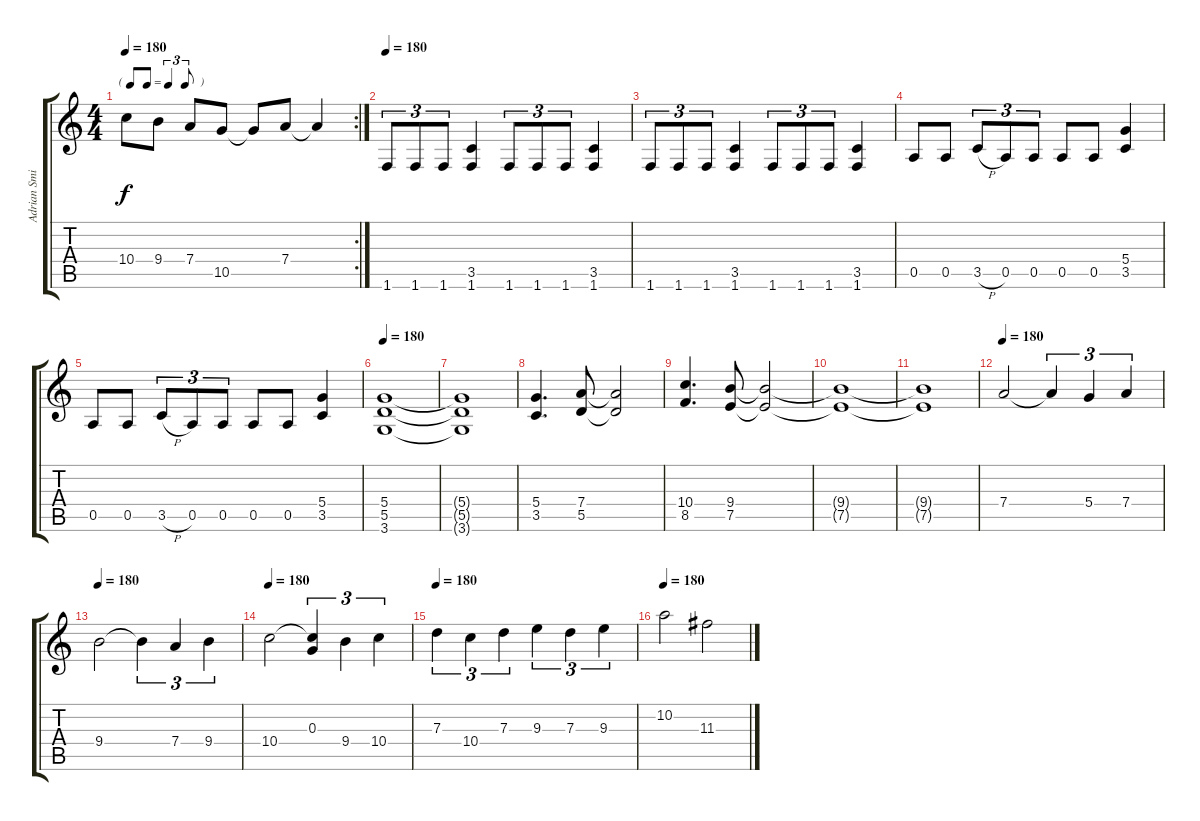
\track ("Adrian Smith" "Adrian Smi") {instrument distortionguitar}
\staff {score tabs}
\tuning (E4 B3 G3 D3 A2 E2) {hide}
\rc 2
\ts (4 4)
\tf triplet8th
\tempo 180
\clef g2
\ks c
10.4.8{dy f} 9.4.8 7.4.8 10.5.8 10.5{t}.8 7.4.8 7.4{t}.4 |
\tempo 180
1.6.8{tu (3 2)} 1.6.8{tu (3 2)} 1.6.8{tu (3 2)} (3.5 1.6).4 1.6.8{tu (3 2)} 1.6.8{tu (3 2)} 1.6.8{tu (3 2)} (3.5 1.6).4 |
1.6.8{tu (3 2)} 1.6.8{tu (3 2)} 1.6.8{tu (3 2)} (3.5 1.6).4 1.6.8{tu (3 2)} 1.6.8{tu (3 2)} 1.6.8{tu (3 2)} (3.5 1.6).4 |
0.5.8 0.5.8 3.5{h}.8{tu (3 2)} 0.5.8{tu (3 2)} 0.5.8{tu (3 2)} 0.5.8 0.5.8 (5.4 3.5).4 |
0.5.8 0.5.8 3.5{h}.8{tu (3 2)} 0.5.8{tu (3 2)} 0.5.8{tu (3 2)} 0.5.8 0.5.8 (5.4 3.5).4 |
\tempo 180
(5.4 5.5 3.6).1 |
(5.4{t} 5.5{t} 3.6{t}).1 |
(5.4 3.5).4{d} (7.4 5.5).8 (7.4{t} 5.5{t}).2 |
(10.4 8.5).4{d} (9.4 7.5).8 (9.4{t} 7.5{t}).2 |
(9.4{t} 7.5{t}).1 |
(9.4{t} 7.5{t}).1 |
\tempo 180
7.4.2 7.4{t}.4{tu (3 2)} 5.4.4{tu (3 2)} 7.4.4{tu (3 2)} |
\tempo 180
9.4.2 9.4{t}.4{tu (3 2)} 7.4.4{tu (3 2)} 9.4.4{tu (3 2)} |
\tempo 180
10.4.2 (0.3 10.4{t}).4{tu (3 2)} 9.4.4{tu (3 2)} 10.4.4{tu (3 2)} |
\tempo 180
7.3.4{tu (3 2)} 10.4.4{tu (3 2)} 7.3.4{tu (3 2)} 9.3.4{tu (3 2)} 7.3.4{tu (3 2)} 9.3.4{tu (3 2)} |
\tempo 180
10.2.2 11.3.2
